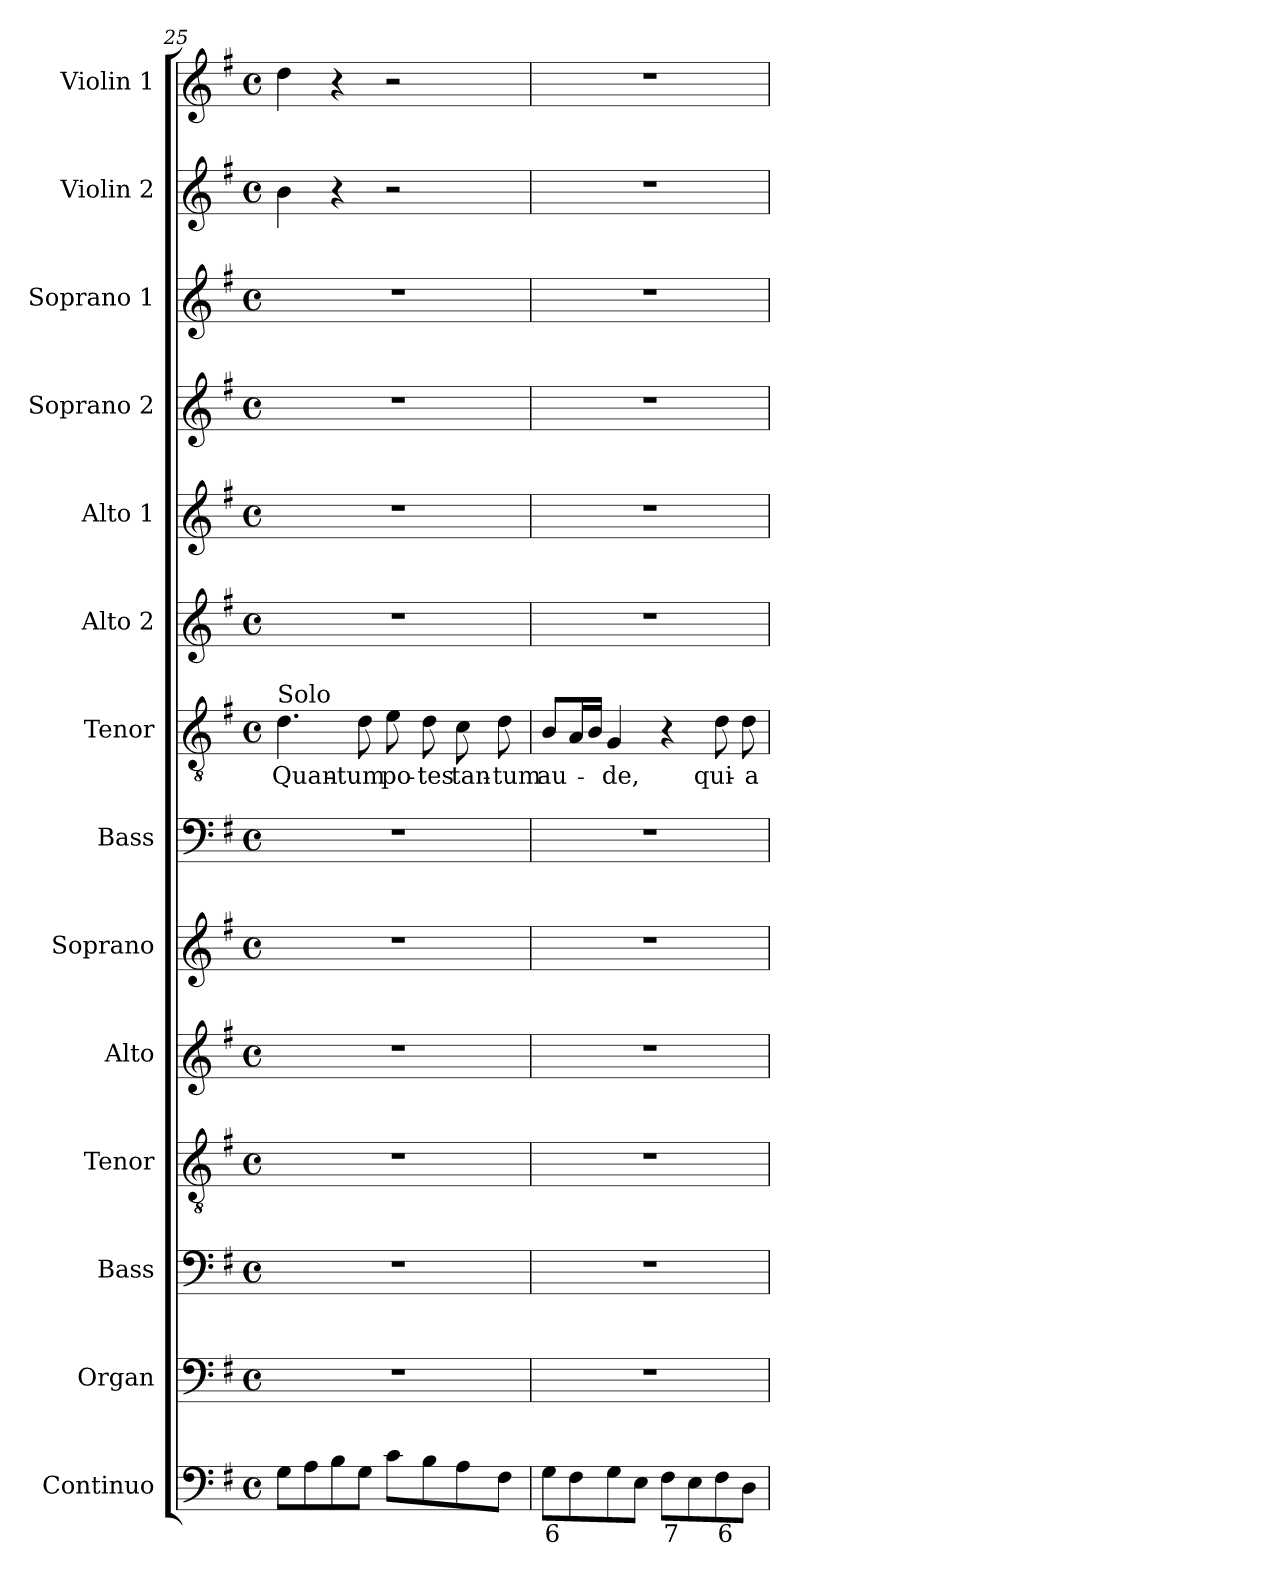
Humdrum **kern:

**kern	**text	**kern	**kern	**kern	**kern	**kern	**kern	**kern	**text	**kern	**kern	**kern	**kern	**kern	**kern
*part14	*part14	*part13	*part12	*part11	*part10	*part9	*part8	*part7	*part7	*part6	*part5	*part4	*part3	*part2	*part1
*staff14	*staff14	*staff13	*staff12	*staff11	*staff10	*staff9	*staff8	*staff7	*staff7	*staff6	*staff5	*staff4	*staff3	*staff2	*staff1
*I"Continuo	*	*I"Organ	*I"Bass	*I"Tenor	*I"Alto	*I"Soprano	*I"Bass	*I"Tenor	*	*I"Alto 2	*I"Alto 1	*I"Soprano 2	*I"Soprano 1	*I"Violin 2	*I"Violin 1
*I'Cont.	*	*I'Org.	*I'B.	*I'T.	*I'A.	*I'S.	*I'B.	*I'T.	*	*I'A2.	*I'A1.	*I'S2.	*I'S1.	*I'Vln. 2	*I'Vln. 1
*clefF4	*	*clefF4	*clefF4	*clefGv2	*clefG2	*clefG2	*clefF4	*clefGv2	*	*clefG2	*clefG2	*clefG2	*clefG2	*clefG2	*clefG2
*	*	*	*	*ITrd7c12	*	*	*	*ITrd7c12	*	*	*	*	*	*	*
*k[f#]	*	*k[f#]	*k[f#]	*k[f#]	*k[f#]	*k[f#]	*k[f#]	*k[f#]	*	*k[f#]	*k[f#]	*k[f#]	*k[f#]	*k[f#]	*k[f#]
*G:	*	*G:	*G:	*G:	*G:	*G:	*G:	*G:	*	*G:	*G:	*G:	*G:	*G:	*G:
*M4/4	*	*M4/4	*M4/4	*M4/4	*M4/4	*M4/4	*M4/4	*M4/4	*	*M4/4	*M4/4	*M4/4	*M4/4	*M4/4	*M4/4
*met(c)	*	*met(c)	*met(c)	*met(c)	*met(c)	*met(c)	*met(c)	*met(c)	*	*met(c)	*met(c)	*met(c)	*met(c)	*met(c)	*met(c)
=25	=25	=25	=25	=25	=25	=25	=25	=25	=25	=25	=25	=25	=25	=25	=25
!	!	!	!	!	!	!	!	!LO:TX:a:t=Solo	!	!	!	!	!	!	!
!	!	!	!	!	!	!	!	!	!LO:LY:b:color=#000000	!	!	!	!	!	!
8Gi\L	.	1r	1r	1r	1r	1r	1r	4.Di\	Quan-	1r	1r	1r	1r	4bi\	4ddi\
8Ai\	.	.	.	.	.	.	.	.	.	.	.	.	.	.	.
8Bi\	.	.	.	.	.	.	.	.	.	.	.	.	.	4r	4r
!	!	!	!	!	!	!	!	!	!LO:LY:b:color=#000000	!	!	!	!	!	!
8Gi\J	.	.	.	.	.	.	.	8Di\	-tum	.	.	.	.	.	.
!	!	!	!	!	!	!	!	!	!LO:LY:b:color=#000000	!	!	!	!	!	!
8ci\L	.	.	.	.	.	.	.	8Ei\	po-	.	.	.	.	2r	2r
!	!	!	!	!	!	!	!	!	!LO:LY:b:color=#000000	!	!	!	!	!	!
8Bi\	.	.	.	.	.	.	.	8Di\	-tes	.	.	.	.	.	.
!	!	!	!	!	!	!	!	!	!LO:LY:b:color=#000000	!	!	!	!	!	!
8Ai\	.	.	.	.	.	.	.	8Ci\	tan-	.	.	.	.	.	.
!	!	!	!	!	!	!	!	!	!LO:LY:b:color=#000000	!	!	!	!	!	!
8F#i\J	.	.	.	.	.	.	.	8Di\	-tum	.	.	.	.	.	.
=26	=26	=26	=26	=26	=26	=26	=26	=26	=26	=26	=26	=26	=26	=26	=26
!	!LO:LY:b:color=#000000	!	!	!	!	!	!	!	!	!	!	!	!	!	!
!	!	!	!	!	!	!	!	!	!LO:LY:b:color=#000000	!	!	!	!	!	!
8Gi\L	6	1r	1r	1r	1r	1r	1r	8BBi/L	au-	1r	1r	1r	1r	1r	1r
8F#i\	.	.	.	.	.	.	.	16AAi/L	.	.	.	.	.	.	.
.	.	.	.	.	.	.	.	16BBi/JJ	.	.	.	.	.	.	.
!	!	!	!	!	!	!	!	!	!LO:LY:b:color=#000000	!	!	!	!	!	!
8Gi\	.	.	.	.	.	.	.	4GGi/	-de,	.	.	.	.	.	.
8Ei\J	.	.	.	.	.	.	.	.	.	.	.	.	.	.	.
!	!LO:LY:b:color=#000000	!	!	!	!	!	!	!	!	!	!	!	!	!	!
8F#i\L	7	.	.	.	.	.	.	4r	.	.	.	.	.	.	.
8Ei\	.	.	.	.	.	.	.	.	.	.	.	.	.	.	.
!	!LO:LY:b:color=#000000	!	!	!	!	!	!	!	!	!	!	!	!	!	!
!	!	!	!	!	!	!	!	!	!LO:LY:b:color=#000000	!	!	!	!	!	!
8F#i\	6	.	.	.	.	.	.	8Di\	qui-	.	.	.	.	.	.
!	!	!	!	!	!	!	!	!	!LO:LY:b:color=#000000	!	!	!	!	!	!
8Di\J	.	.	.	.	.	.	.	8Di\	-a	.	.	.	.	.	.
=	=	=	=	=	=	=	=	=	=	=	=	=	=	=	=
*-	*-	*-	*-	*-	*-	*-	*-	*-	*-	*-	*-	*-	*-	*-	*-
